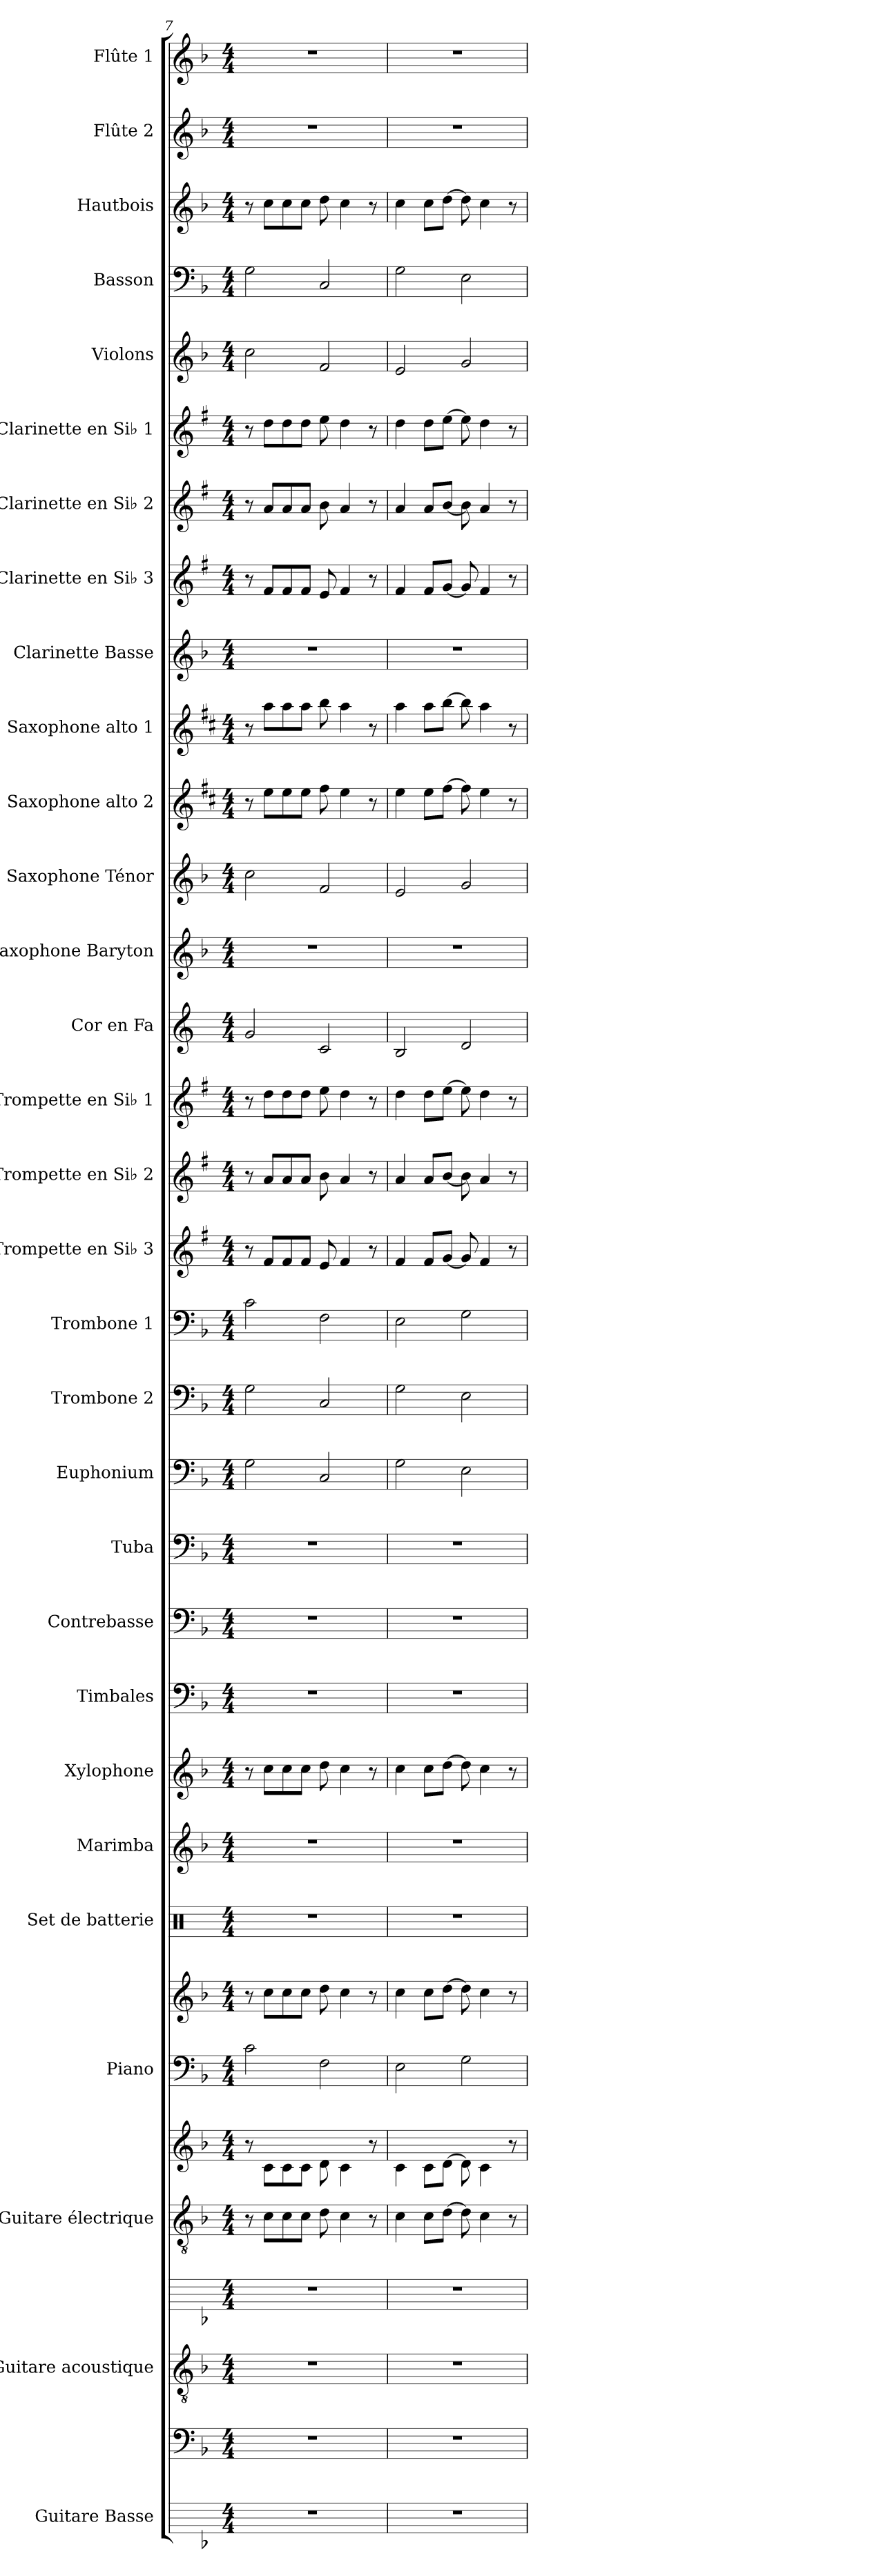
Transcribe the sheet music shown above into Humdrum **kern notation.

**kern	**kern	**kern	**kern	**kern	**kern	**kern	**kern	**kern	**kern	**kern	**kern	**kern	**kern	**kern	**kern	**kern	**kern	**kern	**kern	**kern	**kern	**kern	**kern	**kern	**kern	**kern	**kern	**kern	**kern	**kern	**kern	**kern	**kern
*part30	*part30	*part29	*part29	*part28	*part28	*part27	*part27	*part26	*part25	*part24	*part23	*part22	*part21	*part20	*part19	*part18	*part17	*part16	*part15	*part14	*part13	*part12	*part11	*part10	*part9	*part8	*part7	*part6	*part5	*part4	*part3	*part2	*part1
*staff34	*staff33	*staff32	*staff31	*staff30	*staff29	*staff28	*staff27	*staff26	*staff25	*staff24	*staff23	*staff22	*staff21	*staff20	*staff19	*staff18	*staff17	*staff16	*staff15	*staff14	*staff13	*staff12	*staff11	*staff10	*staff9	*staff8	*staff7	*staff6	*staff5	*staff4	*staff3	*staff2	*staff1
*I"Guitare Basse	*	*I"Guitare acoustique	*	*I"Guitare électrique	*	*I"Piano	*	*I"Set de batterie	*I"Marimba	*I"Xylophone	*I"Timbales	*I"Contrebasse	*I"Tuba	*I"Euphonium	*I"Trombone 2	*I"Trombone 1	*I"Trompette en Si♭ 3	*I"Trompette en Si♭ 2	*I"Trompette en Si♭ 1	*I"Cor en Fa	*I"Saxophone Baryton	*I"Saxophone Ténor	*I"Saxophone alto 2	*I"Saxophone alto 1	*I"Clarinette Basse	*I"Clarinette en Si♭ 3	*I"Clarinette en Si♭ 2	*I"Clarinette en Si♭ 1	*I"Violons	*I"Basson	*I"Hautbois	*I"Flûte 2	*I"Flûte 1
*I'Guit. B.	*	*I'Guit.	*	*I'Guit. El.	*	*I'Pia.	*	*I'Bat.	*I'Mrm.	*I'Xyl.	*I'Timb.	*I'Cb.	*I'Tba.	*I'Euph.	*I'Tbn. 2	*I'Tbn. 1	*I'Tromp. en Si♭ 3	*I'Tromp. en Si♭ 2	*I'Tromp. en Si♭ 1	*I'Cor en Fa	*I'Sax. Bar.	*I'Sax. T.	*I'Sax. A. 2	*I'Sax. A.  1	*I'Clar. Basse	*I'Clar. en Si♭ 3	*I'Clar. en Si♭ 2	*I'Clar. en Si♭ 1	*I'Vlns.	*I'Bsn.	*I'Htbs.	*I'Fl. 2	*I'Fl.  1
*	*clefF4	*clefGv2	*	*clefGv2	*	*clefF4	*clefG2	*clefX	*clefG2	*clefG2	*clefF4	*clefF4	*clefF4	*clefF4	*clefF4	*clefF4	*clefG2	*clefG2	*clefG2	*clefG2	*clefG2	*clefG2	*clefG2	*clefG2	*clefG2	*clefG2	*clefG2	*clefG2	*clefG2	*clefF4	*clefG2	*clefG2	*clefG2
*ITrd7c12	*ITrd7c12	*	*	*	*	*	*	*	*	*ITrd-7c-12	*	*ITrd7c12	*	*	*	*	*ITrd1c2	*ITrd1c2	*ITrd1c2	*ITrd4c7	*ITrd12c21	*ITrd8c14	*ITrd5c9	*ITrd5c9	*ITrd8c14	*ITrd1c2	*ITrd1c2	*ITrd1c2	*	*	*	*	*
*k[b-]	*k[b-]	*k[b-]	*k[b-]	*k[b-]	*k[b-]	*k[b-]	*k[b-]	*k[]	*k[b-]	*k[b-]	*k[b-]	*k[b-]	*k[b-]	*k[b-]	*k[b-]	*k[b-]	*k[b-]	*k[b-]	*k[b-]	*k[b-]	*k[b-]	*k[b-]	*k[b-]	*k[b-]	*k[b-]	*k[b-]	*k[b-]	*k[b-]	*k[b-]	*k[b-]	*k[b-]	*k[b-]	*k[b-]
*M4/4	*M4/4	*M4/4	*M4/4	*M4/4	*M4/4	*M4/4	*M4/4	*M4/4	*M4/4	*M4/4	*M4/4	*M4/4	*M4/4	*M4/4	*M4/4	*M4/4	*M4/4	*M4/4	*M4/4	*M4/4	*M4/4	*M4/4	*M4/4	*M4/4	*M4/4	*M4/4	*M4/4	*M4/4	*M4/4	*M4/4	*M4/4	*M4/4	*M4/4
=7	=7	=7	=7	=7	=7	=7	=7	=7	=7	=7	=7	=7	=7	=7	=7	=7	=7	=7	=7	=7	=7	=7	=7	=7	=7	=7	=7	=7	=7	=7	=7	=7	=7
1r	1r	1r	1r	8r	8r	2c\	8r	1r	1r	8r	1r	1r	1r	2G\	2G\	2c\	8r	8r	8r	2c/	1r	2c\	8r	8r	1r	8r	8r	8r	2cc\	2G\	8r	1r	1r
.	.	.	.	8c\L	8c\L	.	8cc\L	.	.	8ccc\L	.	.	.	.	.	.	8e/L	8g/L	8cc\L	.	.	.	8g\L	8cc\L	.	8e/L	8g/L	8cc\L	.	.	8cc\L	.	.
.	.	.	.	8c\	8c\	.	8cc\	.	.	8ccc\	.	.	.	.	.	.	8e/	8g/	8cc\	.	.	.	8g\	8cc\	.	8e/	8g/	8cc\	.	.	8cc\	.	.
.	.	.	.	8c\J	8c\J	.	8cc\J	.	.	8ccc\J	.	.	.	.	.	.	8e/J	8g/J	8cc\J	.	.	.	8g\J	8cc\J	.	8e/J	8g/J	8cc\J	.	.	8cc\J	.	.
.	.	.	.	8d\	8d\	2F\	8dd\	.	.	8ddd\	.	.	.	2C/	2C/	2F\	8d/	8a\	8dd\	2F/	.	2F/	8a\	8dd\	.	8d/	8a\	8dd\	2f/	2C/	8dd\	.	.
.	.	.	.	4c\	4c\	.	4cc\	.	.	4ccc\	.	.	.	.	.	.	4e/	4g/	4cc\	.	.	.	4g\	4cc\	.	4e/	4g/	4cc\	.	.	4cc\	.	.
.	.	.	.	8r	8r	.	8r	.	.	8r	.	.	.	.	.	.	8r	8r	8r	.	.	.	8r	8r	.	8r	8r	8r	.	.	8r	.	.
=8	=8	=8	=8	=8	=8	=8	=8	=8	=8	=8	=8	=8	=8	=8	=8	=8	=8	=8	=8	=8	=8	=8	=8	=8	=8	=8	=8	=8	=8	=8	=8	=8	=8
1r	1r	1r	1r	4c\	4c\	2E\	4cc\	1r	1r	4ccc\	1r	1r	1r	2G\	2G\	2E\	4e/	4g/	4cc\	2E/	1r	2E/	4g\	4cc\	1r	4e/	4g/	4cc\	2e/	2G\	4cc\	1r	1r
.	.	.	.	8c\L	8c\L	.	8cc\L	.	.	8ccc\L	.	.	.	.	.	.	8e/L	8g/L	8cc\L	.	.	.	8g\L	8cc\L	.	8e/L	8g/L	8cc\L	.	.	8cc\L	.	.
.	.	.	.	[8d\J	[8d\J	.	[8dd\J	.	.	[8ddd\J	.	.	.	.	.	.	[8f/J	[8a/J	[8dd\J	.	.	.	[8a\J	[8dd\J	.	[8f/J	[8a/J	[8dd\J	.	.	[8dd\J	.	.
.	.	.	.	8d\]	8d\]	2G\	8dd\]	.	.	8ddd\]	.	.	.	2E\	2E\	2G\	8f/]	8a\]	8dd\]	2G/	.	2G/	8a\]	8dd\]	.	8f/]	8a\]	8dd\]	2g/	2E\	8dd\]	.	.
.	.	.	.	4c\	4c\	.	4cc\	.	.	4ccc\	.	.	.	.	.	.	4e/	4g/	4cc\	.	.	.	4g\	4cc\	.	4e/	4g/	4cc\	.	.	4cc\	.	.
.	.	.	.	8r	8r	.	8r	.	.	8r	.	.	.	.	.	.	8r	8r	8r	.	.	.	8r	8r	.	8r	8r	8r	.	.	8r	.	.
=	=	=	=	=	=	=	=	=	=	=	=	=	=	=	=	=	=	=	=	=	=	=	=	=	=	=	=	=	=	=	=	=	=
*-	*-	*-	*-	*-	*-	*-	*-	*-	*-	*-	*-	*-	*-	*-	*-	*-	*-	*-	*-	*-	*-	*-	*-	*-	*-	*-	*-	*-	*-	*-	*-	*-	*-
